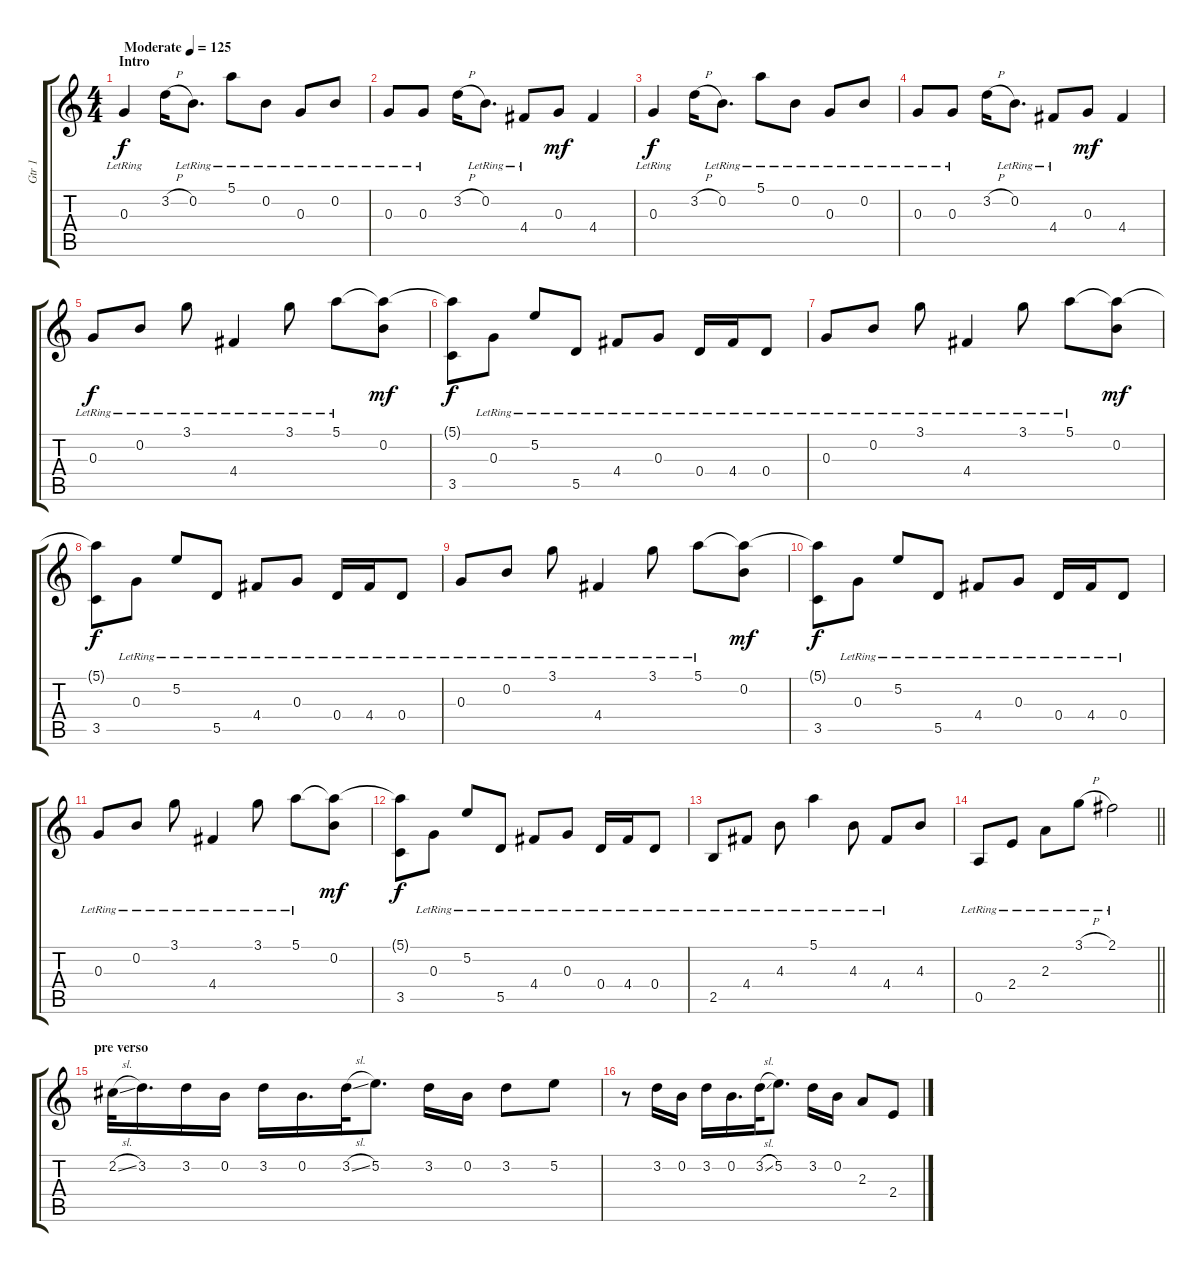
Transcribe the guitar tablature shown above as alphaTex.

\track ("Gtr 1" "Gtr 1") {instrument electricguitarjazz}
\staff {score tabs}
\tuning (E4 B3 G3 D3 A2 E2) {hide}
\ts (4 4)
\section ("" "Intro")
\tempo (125 "Moderate")
\clef g2
\ks c
0.3{lr}.4{dy f instrument electricguitarjazz} 3.2{h}.16 0.2{lr}.8{d} 5.1{lr}.8 0.2{lr}.8 0.3{lr}.8 0.2{lr}.8 |
0.3{lr}.8 0.3{lr}.8 3.2{h}.16 0.2{lr}.8{d} 4.4{lr}.8 0.3.8{dy mf} 4.4.4 |
0.3{lr}.4{dy f} 3.2{h}.16 0.2{lr}.8{d} 5.1{lr}.8 0.2{lr}.8 0.3{lr}.8 0.2{lr}.8 |
0.3{lr}.8 0.3{lr}.8 3.2{h}.16 0.2{lr}.8{d} 4.4{lr}.8 0.3.8{dy mf} 4.4.4 |
0.3{lr}.8{dy f} 0.2{lr}.8 3.1{lr}.8 4.4{lr}.4 3.1{lr}.8 5.1{lr}.8 (5.1{t} 0.2).8{dy mf} |
(5.1{t} 3.5).8{dy f} 0.3{lr}.8 5.2{lr}.8 5.5{lr}.8 4.4{lr}.8 0.3{lr}.8 0.4{lr}.16 4.4{lr}.16 0.4{lr}.8 |
0.3{lr}.8 0.2{lr}.8 3.1{lr}.8 4.4{lr}.4 3.1{lr}.8 5.1{lr}.8 (5.1{t} 0.2).8{dy mf} |
(5.1{t} 3.5).8{dy f} 0.3{lr}.8 5.2{lr}.8 5.5{lr}.8 4.4{lr}.8 0.3{lr}.8 0.4{lr}.16 4.4{lr}.16 0.4{lr}.8 |
0.3{lr}.8 0.2{lr}.8 3.1{lr}.8 4.4{lr}.4 3.1{lr}.8 5.1{lr}.8 (5.1{t} 0.2).8{dy mf} |
(5.1{t} 3.5).8{dy f} 0.3{lr}.8 5.2{lr}.8 5.5{lr}.8 4.4{lr}.8 0.3{lr}.8 0.4{lr}.16 4.4{lr}.16 0.4{lr}.8 |
0.3{lr}.8 0.2{lr}.8 3.1{lr}.8 4.4{lr}.4 3.1{lr}.8 5.1{lr}.8 (5.1{t} 0.2).8{dy mf} |
(5.1{t} 3.5).8{dy f} 0.3{lr}.8 5.2{lr}.8 5.5{lr}.8 4.4{lr}.8 0.3{lr}.8 0.4{lr}.16 4.4{lr}.16 0.4{lr}.8 |
2.5{lr}.8 4.4{lr}.8 4.3{lr}.8 5.1{lr}.4 4.3{lr}.8 4.4{lr}.8 4.3.8 |
\barLineRight lightlight
0.5{lr}.8 2.4{lr}.8 2.3{lr}.8 3.1{h lr}.8 2.1{lr}.2 |
\section ("" "pre verso")
2.2{sl}.32{instrument overdrivenguitar} 3.2.16{d} 3.2.16 0.2.16 3.2.16 0.2.16{d} 3.2{sl}.32 5.2.8{d} 3.2.16 0.2.16 3.2.8 5.2.8 |
r.8{instrument overdrivenguitar} 3.2.16 0.2.16 3.2.16 0.2.16{d} 3.2{sl}.32 5.2.8{d} 3.2.16 0.2.16 2.3.8 2.4.8
